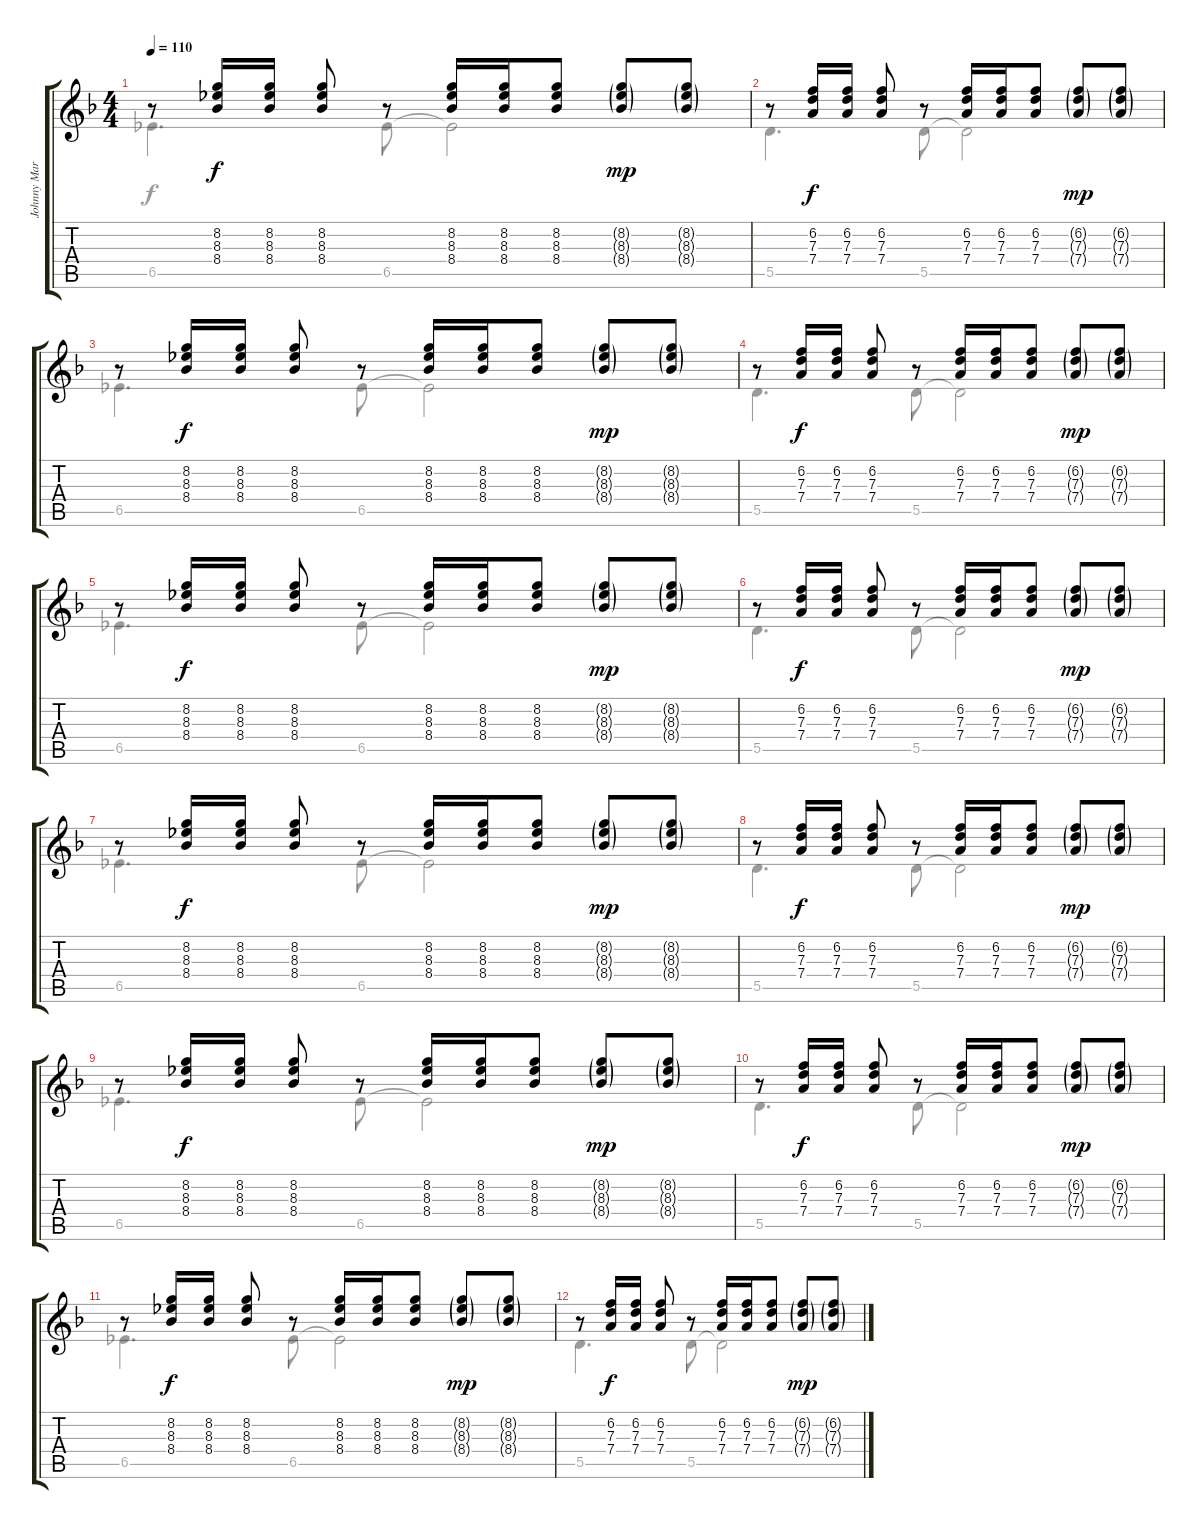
\track ("Johnny Marr's lead guitar" "Johnny Mar") {instrument distortionguitar}
\staff {score tabs}
\tuning (E4 B3 G3 D3 A2 E2) {hide}
\voice
\ts (4 4)
\tempo 110
\clef g2
\ks f
r.8{dy mp} (8.2 8.3 8.4).16{dy f} (8.2 8.3 8.4).16 (8.2 8.3 8.4).8 r.8 (8.2 8.3 8.4).16 (8.2 8.3 8.4).16 (8.2 8.3 8.4).8 (8.2{g} 8.3{g} 8.4{g}).8{dy mp} (8.2{g} 8.3{g} 8.4{g}).8 |
r.8 (6.2 7.3 7.4).16{dy f} (6.2 7.3 7.4).16 (6.2 7.3 7.4).8 r.8 (6.2 7.3 7.4).16 (6.2 7.3 7.4).16 (6.2 7.3 7.4).8 (6.2{g} 7.3{g} 7.4{g}).8{dy mp} (6.2{g} 7.3{g} 7.4{g}).8 |
r.8 (8.2 8.3 8.4).16{dy f} (8.2 8.3 8.4).16 (8.2 8.3 8.4).8 r.8 (8.2 8.3 8.4).16 (8.2 8.3 8.4).16 (8.2 8.3 8.4).8 (8.2{g} 8.3{g} 8.4{g}).8{dy mp} (8.2{g} 8.3{g} 8.4{g}).8 |
r.8 (6.2 7.3 7.4).16{dy f} (6.2 7.3 7.4).16 (6.2 7.3 7.4).8 r.8 (6.2 7.3 7.4).16 (6.2 7.3 7.4).16 (6.2 7.3 7.4).8 (6.2{g} 7.3{g} 7.4{g}).8{dy mp} (6.2{g} 7.3{g} 7.4{g}).8 |
r.8 (8.2 8.3 8.4).16{dy f} (8.2 8.3 8.4).16 (8.2 8.3 8.4).8 r.8 (8.2 8.3 8.4).16 (8.2 8.3 8.4).16 (8.2 8.3 8.4).8 (8.2{g} 8.3{g} 8.4{g}).8{dy mp} (8.2{g} 8.3{g} 8.4{g}).8 |
r.8 (6.2 7.3 7.4).16{dy f} (6.2 7.3 7.4).16 (6.2 7.3 7.4).8 r.8 (6.2 7.3 7.4).16 (6.2 7.3 7.4).16 (6.2 7.3 7.4).8 (6.2{g} 7.3{g} 7.4{g}).8{dy mp} (6.2{g} 7.3{g} 7.4{g}).8 |
r.8 (8.2 8.3 8.4).16{dy f} (8.2 8.3 8.4).16 (8.2 8.3 8.4).8 r.8 (8.2 8.3 8.4).16 (8.2 8.3 8.4).16 (8.2 8.3 8.4).8 (8.2{g} 8.3{g} 8.4{g}).8{dy mp} (8.2{g} 8.3{g} 8.4{g}).8 |
r.8 (6.2 7.3 7.4).16{dy f} (6.2 7.3 7.4).16 (6.2 7.3 7.4).8 r.8 (6.2 7.3 7.4).16 (6.2 7.3 7.4).16 (6.2 7.3 7.4).8 (6.2{g} 7.3{g} 7.4{g}).8{dy mp} (6.2{g} 7.3{g} 7.4{g}).8 |
r.8 (8.2 8.3 8.4).16{dy f} (8.2 8.3 8.4).16 (8.2 8.3 8.4).8 r.8 (8.2 8.3 8.4).16 (8.2 8.3 8.4).16 (8.2 8.3 8.4).8 (8.2{g} 8.3{g} 8.4{g}).8{dy mp} (8.2{g} 8.3{g} 8.4{g}).8 |
r.8 (6.2 7.3 7.4).16{dy f} (6.2 7.3 7.4).16 (6.2 7.3 7.4).8 r.8 (6.2 7.3 7.4).16 (6.2 7.3 7.4).16 (6.2 7.3 7.4).8 (6.2{g} 7.3{g} 7.4{g}).8{dy mp} (6.2{g} 7.3{g} 7.4{g}).8 |
r.8 (8.2 8.3 8.4).16{dy f} (8.2 8.3 8.4).16 (8.2 8.3 8.4).8 r.8 (8.2 8.3 8.4).16 (8.2 8.3 8.4).16 (8.2 8.3 8.4).8 (8.2{g} 8.3{g} 8.4{g}).8{dy mp} (8.2{g} 8.3{g} 8.4{g}).8 |
r.8 (6.2 7.3 7.4).16{dy f} (6.2 7.3 7.4).16 (6.2 7.3 7.4).8 r.8 (6.2 7.3 7.4).16 (6.2 7.3 7.4).16 (6.2 7.3 7.4).8 (6.2{g} 7.3{g} 7.4{g}).8{dy mp} (6.2{g} 7.3{g} 7.4{g}).8
\voice
\clef g2
\ottava regular
\simile none
\ks f
6.5.4{d dy f} 6.5.8 6.5{t}.2 |
5.5.4{d} 5.5.8 5.5{t}.2 |
6.5.4{d} 6.5.8 6.5{t}.2 |
5.5.4{d} 5.5.8 5.5{t}.2 |
6.5.4{d} 6.5.8 6.5{t}.2 |
5.5.4{d} 5.5.8 5.5{t}.2 |
6.5.4{d} 6.5.8 6.5{t}.2 |
5.5.4{d} 5.5.8 5.5{t}.2 |
6.5.4{d} 6.5.8 6.5{t}.2 |
5.5.4{d} 5.5.8 5.5{t}.2 |
6.5.4{d} 6.5.8 6.5{t}.2 |
5.5.4{d} 5.5.8 5.5{t}.2
